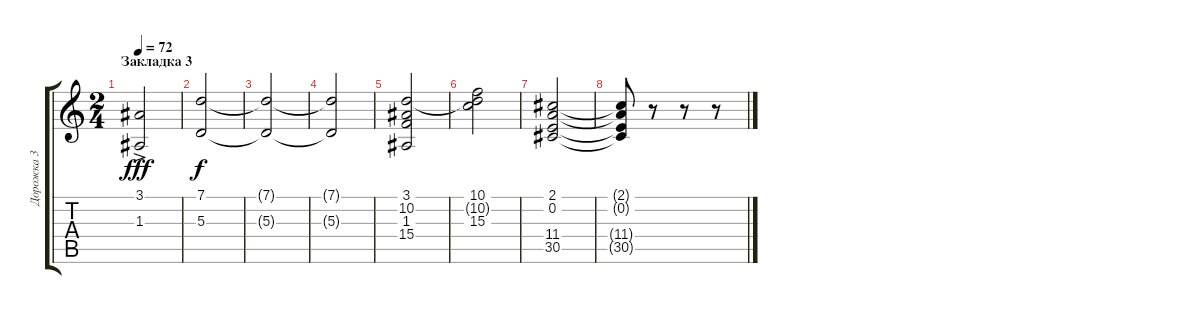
\track ("Дорожка 3" "Дорожка 3") {instrument choiraahs}
\staff {score tabs}
\tuning (G4 E4 A3 D3 G2 C2) {hide}
\ts (2 4)
\section ("" "Закладка 3")
\tempo 72
\clef g2
\ks c
(3.1{ac} 1.3).2{dy fff} |
(7.1 5.3).2{dy f} |
(7.1{t} 5.3{t}).2 |
(7.1{t} 5.3{t}).2 |
(3.1 10.2 1.3 15.4).2 |
(10.1 10.2{t} 15.3).2 |
(2.1 0.2 11.4 30.5).2 |
(2.1{t} 0.2{t} 11.4{t} 30.5{t}).8 r.8 r.8 r.8
